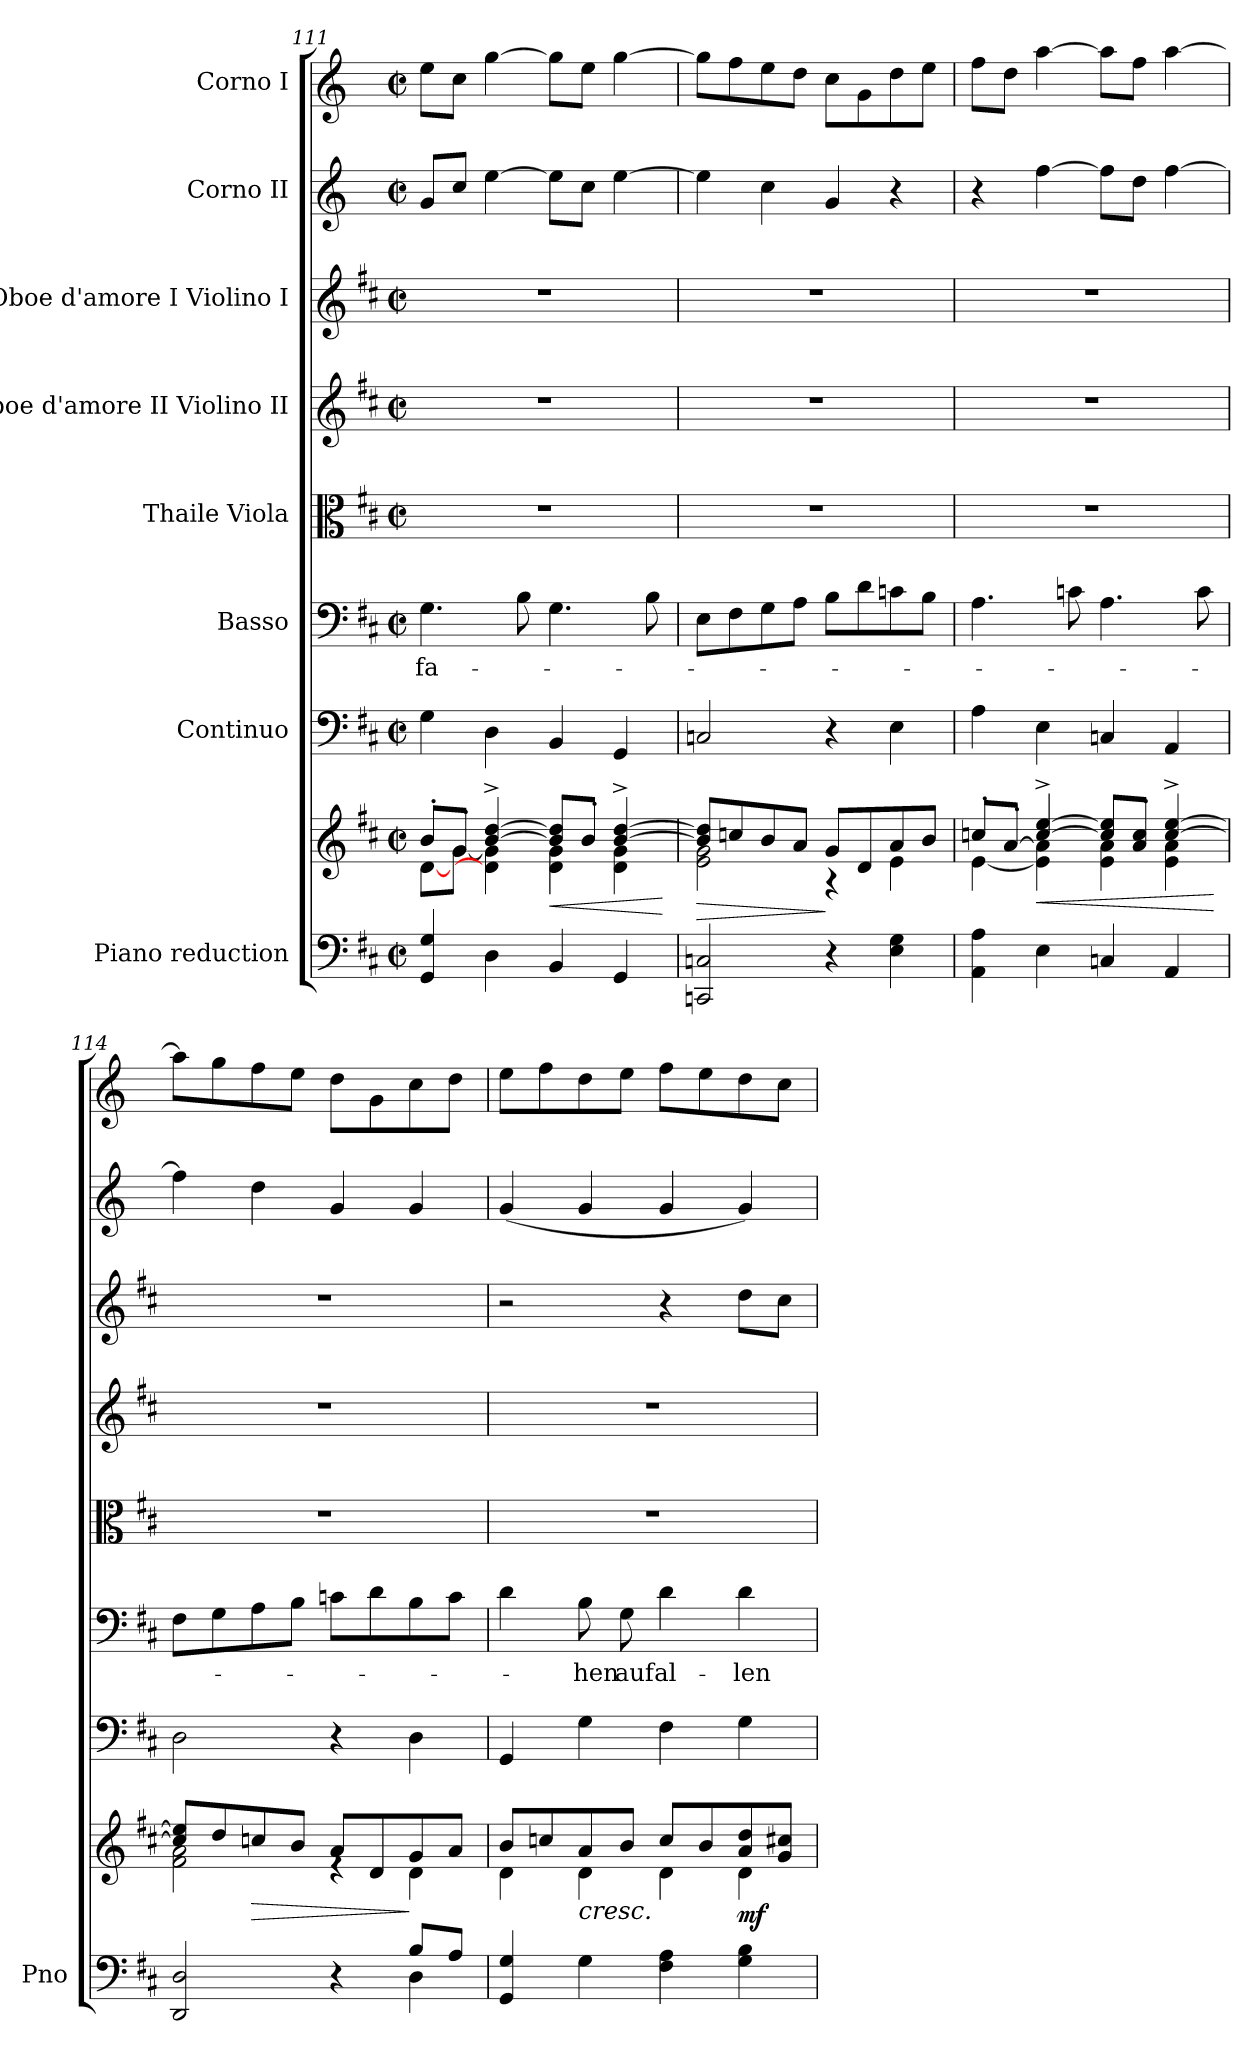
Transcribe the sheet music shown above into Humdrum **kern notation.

**kern	**kern	**dynam	**kern	**kern	**text	**kern	**kern	**kern	**kern	**kern
*part8	*part8	*part8	*part7	*part6	*part6	*part5	*part4	*part3	*part2	*part1
*staff9	*staff8	*staff8/9	*staff7	*staff6	*staff6	*staff5	*staff4	*staff3	*staff2	*staff1
*I"Piano reduction	*	*	*I"Continuo	*I"Basso	*	*I"Thaile Viola	*I"Oboe d'amore II Violino II	*I"Oboe d'amore I Violino I	*I"Corno II	*I"Corno I
*I'Pno	*	*	*	*	*	*	*	*	*	*
*clefF4	*clefG2	*	*clefF4	*clefF4	*	*clefC3	*clefG2	*clefG2	*clefG2	*clefG2
*	*	*	*	*	*	*	*	*	*ITrd3c5	*ITrd3c5
*k[f#c#]	*k[f#c#]	*	*k[f#c#]	*k[f#c#]	*	*k[f#c#]	*k[f#c#]	*k[f#c#]	*k[f#]	*k[f#]
*M2/2	*M2/2	*	*M2/2	*M2/2	*	*M2/2	*M2/2	*M2/2	*M2/2	*M2/2
*met(c|)	*met(c|)	*	*met(c|)	*met(c|)	*	*met(c|)	*met(c|)	*met(c|)	*met(c|)	*met(c|)
=111	=111	=111	=111	=111	=111	=111	=111	=111	=111	=111
*	*^	*	*	*	*	*	*	*	*	*
!	!	!	!	!	!	!LO:LY:b	!	!	!	!	!
4GG/ 4G/	8b'/L	[8d\L	.	4G\	4.G\	fa-	1r	1r	1r	8d/L	8b\L
.	8g'/J	[8g\J	.	.	.	.	.	.	.	8g/J	8g\J
4D\	[4b/^ [4dd/^	4d\] 4g\]	.	4D\	.	.	.	.	.	[4b\	[4dd\
.	.	.	.	.	8B\	.	.	.	.	.	.
!	!	!	!LO:HP:b	!	!	!	!	!	!	!	!
4BB/	8b/] 8dd/]L	4d\ 4g\	<	4BB/	4.G\	.	.	.	.	8b\L]	8dd\L]
.	8b'/J	.	.	.	.	.	.	.	.	8g\J	8b\J
4GG/	[4b/^ [4dd/^	4d\ 4g\	.	4GG/	.	.	.	.	.	[4b\	[4dd\
.	.	.	.	.	8B\	.	.	.	.	.	.
*	*v	*v	*	*	*	*	*	*	*	*	*
.	.	[	.	.	.	.	.	.	.	.
=112	=112	=112	=112	=112	=112	=112	=112	=112	=112	=112
!	!	!LO:HP:b	!	!	!	!	!	!	!	!
*	*^	*	*	*	*	*	*	*	*	*
2CCn/ 2Cn/	8b/] 8dd/]L	2e\ 2g\	>	2Cn/	8E\L	.	1r	1r	1r	4b\]	8dd\L]
.	8ccn/	.	.	.	8F#\	.	.	.	.	.	8cc\
.	8b/	.	.	.	8G\	.	.	.	.	4g\	8b\
.	8a/J	.	.	.	8A\J	.	.	.	.	.	8a\J
4r	8g/L	4rA	]	4r	8B\L	.	.	.	.	4d/	8g\L
.	8d/	.	.	.	8d\	.	.	.	.	.	8d\
4E\ 4G\	8a/	4e\	.	4E\	8cn\	.	.	.	.	4r	8a\
.	8b/J	.	.	.	8B\J	.	.	.	.	.	8b\J
!!LO:PB:g=z
=113	=113	=113	=113	=113	=113	=113	=113	=113	=113	=113	=113
4AA\ 4A\	8ccn'/L	[4e\	.	4A\	4.A\	.	1r	1r	1r	4r	8cc\L
.	[8a'/J	.	.	.	.	.	.	.	.	.	8a\J
!	!	!	!LO:HP:b	!	!	!	!	!	!	!	!
4E\	[4cc/^ [4ee/^	4e\] 4a\]	<	4E\	.	.	.	.	.	[4cc\	[4ee\
.	.	.	.	.	8cn\	.	.	.	.	.	.
4Cn/	8cc/] 8ee/]L	4e\ 4a\	.	4Cn/	4.A\	.	.	.	.	8cc\L]	8ee\L]
.	8a/' 8cc/'J	.	.	.	.	.	.	.	.	8a\J	8cc\J
4AA/	[4cc/^ [4ee/^	4e\ 4a\	.	4AA/	.	.	.	.	.	[4cc\	[4ee\
.	.	.	.	.	8c\	.	.	.	.	.	.
*	*v	*v	*	*	*	*	*	*	*	*	*
.	.	[	.	.	.	.	.	.	.	.
=114	=114	=114	=114	=114	=114	=114	=114	=114	=114	=114
*^	*^	*	*	*	*	*	*	*	*	*
2DD/ 2D/	2ryy	8cc/] 8ee/]L	2f#\ 2a\	.	2D\	8F#\L	.	1r	1r	1r	4cc\]	8ee\L]
.	.	8dd/	.	.	.	8G\	.	.	.	.	.	8dd\
!	!	!	!	!LO:HP:b	!	!	!	!	!	!	!	!
.	.	8ccn/	.	>	.	8A\	.	.	.	.	4a\	8cc\
.	.	8b/J	.	.	.	8B\J	.	.	.	.	.	8b\J
4r	4ryy	8a/L	4re	.	4r	8cn\L	.	.	.	.	4d/	8a\L
.	.	8d/	.	.	.	8d\	.	.	.	.	.	8d\
8B/L	4D\	8g/	4d\	]	4D\	8B\	.	.	.	.	4d/	8g\
8A/J	.	8a/J	.	.	.	8c\J	.	.	.	.	.	8a\J
*v	*v	*	*	*	*	*	*	*	*	*	*	*
=115	=115	=115	=115	=115	=115	=115	=115	=115	=115	=115	=115
4GG/ 4G/	8b/L	4d\	.	4GG/	4d\	.	1r	1r	2r	(<4d/	8b\L
.	8ccn/	.	.	.	.	.	.	.	.	.	8cc\
!	!LO:TX:b:i:t=cresc.	!	!	!	!	!	!	!	!	!	!
!	!	!	!	!	!	!LO:LY:b	!	!	!	!	!
4G\	8a/	4d\	.	4G\	8B\	hen	.	.	.	4d/	8a\
!	!	!	!	!	!	!LO:LY:b	!	!	!	!	!
.	8b/J	.	.	.	8G\	auf	.	.	.	.	8b\J
!	!	!	!	!	!	!LO:LY:b	!	!	!	!	!
4F#\ 4A\	8cc/L	4d\	.	4F#\	4d\	al-	.	.	4r	4d/	8cc\L
.	8b/	.	.	.	.	.	.	.	.	.	8b\
!	!	!	!LO:DY:b	!	!	!LO:LY:b	!	!	!	!	!
4G\ 4B\	8a/ 8dd/	4d\	mf	4G\	4d\	-len	.	.	8dd\L	4d/)	8a\
.	8g/ 8cc#X/J	.	.	.	.	.	.	.	8cc#\J	.	8g\J
*	*v	*v	*	*	*	*	*	*	*	*	*
=	=	=	=	=	=	=	=	=	=	=
*-	*-	*-	*-	*-	*-	*-	*-	*-	*-	*-
